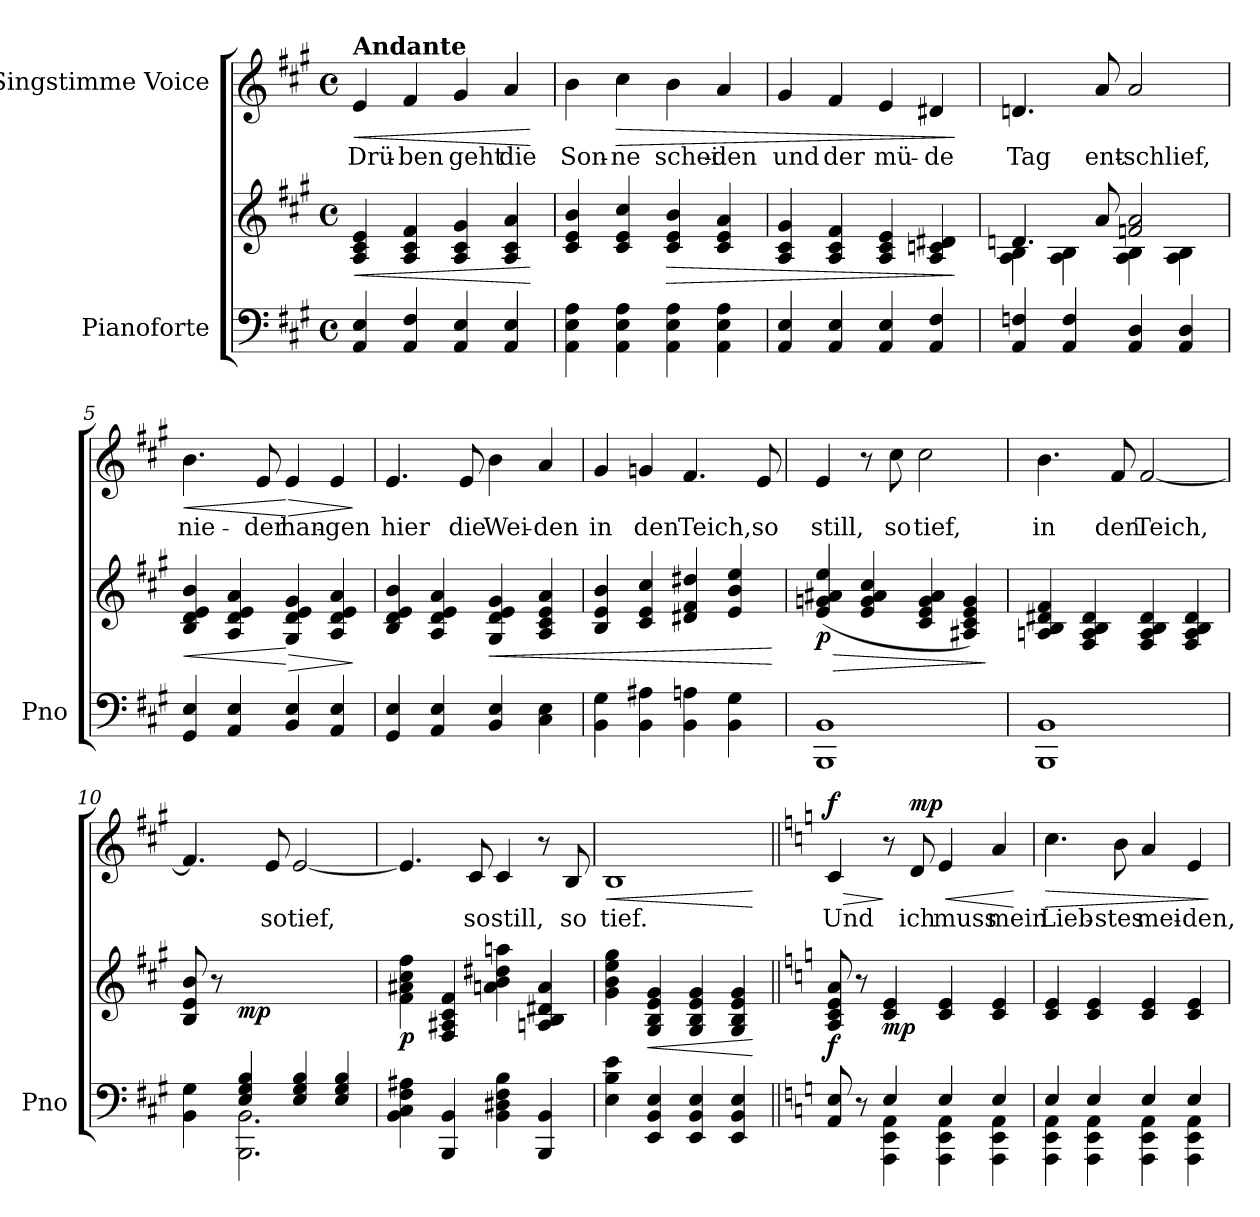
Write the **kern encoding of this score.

**kern	**kern	**dynam	**kern	**text	**dynam
*part2	*part2	*part2	*part1	*part1	*part1
*staff3	*staff2	*staff2/3	*staff1	*staff1	*staff1
*I"Pianoforte	*	*	*I"Singstimme Voice	*	*
*I'Pno	*	*	*	*	*
*clefF4	*clefG2	*	*clefG2	*	*
*k[f#c#g#]	*k[f#c#g#]	*	*k[f#c#g#]	*	*
*M4/4	*M4/4	*	*M4/4	*	*
*met(c)	*met(c)	*	*met(c)	*	*
=1	=1	=1	=1	=1	=1
!	!	!	!LO:TX:a:B:t=Andante	!	!
!	!	!LO:HP:b	!	!LO:LY:b	!LO:HP:b
4AA/ 4E/	4A/ 4c#/ 4e/	<	4e/	Drü-	<
!	!	!	!	!LO:LY:b	!
4AA/ 4F#/	4A/ 4c#/ 4f#/	.	4f#/	-ben	.
!	!	!	!	!LO:LY:b	!
4AA/ 4E/	4A/ 4c#/ 4g#/	.	4g#/	geht	.
!	!	!	!	!LO:LY:b	!
4AA/ 4E/	4A/ 4c#/ 4a/	.	4a/	die	.
.	.	[	.	.	[
=2	=2	=2	=2	=2	=2
!	!	!	!	!LO:LY:b	!
4AA\ 4E\ 4A\	4c#/ 4e/ 4b/	.	4b\	Son-	.
!	!	!	!	!LO:LY:b	!LO:HP:b
4AA\ 4E\ 4A\	4c#/ 4e/ 4cc#/	.	4cc#\	-ne	>
!	!	!LO:HP:b	!	!LO:LY:b	!
4AA\ 4E\ 4A\	4c#/ 4e/ 4b/	>	4b\	schei-	.
!	!	!	!	!LO:LY:b	!
4AA\ 4E\ 4A\	4c#/ 4e/ 4a/	.	4a/	-den	.
=3	=3	=3	=3	=3	=3
!	!	!	!	!LO:LY:b	!
4AA/ 4E/	4A/ 4c#/ 4g#/	.	4g#/	und	.
!	!	!	!	!LO:LY:b	!
4AA/ 4E/	4A/ 4c#/ 4f#/	.	4f#/	der	.
!	!	!	!	!LO:LY:b	!
4AA/ 4E/	4A/ 4c#/ 4e/	.	4e/	mü-	.
!	!	!	!	!LO:LY:b	!
4AA/ 4F#/	4A/ 4cn/ 4d#X/	.	4d#X/	-de	.
.	.	]	.	.	]
=4	=4	=4	=4	=4	=4
*	*^	*	*	*	*
!	!	!	!	!	!LO:LY:b	!
4AA/ 4Fn/	4.dn/	4A\ 4B\	.	4.dn/	Tag	.
4AA/ 4F/	.	4A\ 4B\	.	.	.	.
!	!	!	!	!	!LO:LY:b	!
.	8a/	.	.	8a/	ent-	.
!	!	!	!	!	!LO:LY:b	!
4AA/ 4D/	2fn/ 2a/	4A\ 4B\	.	2a/	-schlief,	.
4AA/ 4D/	.	4A\ 4B\	.	.	.	.
=5	=5	=5	=5	=5	=5	=5
!	!	!	!LO:HP:b	!	!LO:LY:b	!LO:HP:b
*	*v	*v	*	*	*	*
4GG#/ 4E/	4B/ 4d/ 4e/ 4b/	<	4.b\	nie-	<
4AA/ 4E/	4A/ 4d/ 4e/ 4a/	.	.	.	.
!	!	!	!	!LO:LY:b	!
.	.	.	8e/	-der	.
!	!	!LO:HP:n=1:b	!	!LO:LY:b	!LO:HP:n=1:b
4BB/ 4E/	4G#/ 4d/ 4e/ 4g#/	[ >	4e/	han-	[ >
!	!	!	!	!LO:LY:b	!
4AA/ 4E/	4A/ 4d/ 4e/ 4a/	.	4e/	-gen	.
.	.	]	.	.	]
!!LO:LB:g=z
=6	=6	=6	=6	=6	=6
!	!	!	!	!LO:LY:b	!
4GG#/ 4E/	4B/ 4d/ 4e/ 4b/	.	4.e/	hier	.
4AA/ 4E/	4A/ 4d/ 4e/ 4a/	.	.	.	.
!	!	!	!	!LO:LY:b	!
.	.	.	8e/	die	.
!	!	!LO:HP:b	!	!LO:LY:b	!
4BB/ 4E/	4G#/ 4d/ 4e/ 4g#/	<	4b\	Wei-	.
!	!	!	!	!LO:LY:b	!
4C#\ 4E\	4A/ 4c#/ 4e/ 4a/	.	4a/	-den	.
=7	=7	=7	=7	=7	=7
!	!	!	!	!LO:LY:b	!
4BB\ 4G#\	4B/ 4e/ 4b/	.	4g#/	in	.
!	!	!	!	!LO:LY:b	!
4BB\ 4A#X\	4c#/ 4e/ 4cc#/	.	4gn/	den	.
!	!	!	!	!LO:LY:b	!
4BB\ 4An\	4d#X/ 4f#/ 4dd#X/	.	4.f#/	Teich,	.
4BB\ 4G#\	4e/ 4b/ 4ee/	.	.	.	.
!	!	!	!	!LO:LY:b	!
.	.	.	8e/	so	.
.	.	[	.	.	.
=8	=8	=8	=8	=8	=8
!	!	!LO:HP:b	!	!LO:LY:b	!
!	!	!LO:DY:n=1:b	!	!	!
1BBB 1BB	(>4e/ 4gn/ 4a#X/ 4ee/	> p	4e/	still,	.
.	4e/ 4g/ 4a#/ 4cc#/	.	8r	.	.
!	!	!	!	!LO:LY:b	!
.	.	.	8cc#\	so	.
!	!	!	!	!LO:LY:b	!
.	4c#/ 4e/ 4g/ 4a#/	.	2cc#\	tief,	.
.	4A#X/ 4c#/ 4e/ 4g/)	.	.	.	.
.	.	]	.	.	.
=9	=9	=9	=9	=9	=9
!	!	!	!	!LO:LY:b	!
1BBB 1BB	4An/ 4B/ 4d#X/ 4f#/	.	4.b\	in	.
.	4F#/ 4A/ 4B/ 4d#/	.	.	.	.
!	!	!	!	!LO:LY:b	!
.	.	.	8f#/	den	.
!	!	!	!	!LO:LY:b	!
.	4F#/ 4A/ 4B/ 4d#/	.	[2f#/	Teich,	.
.	4F#/ 4A/ 4B/ 4d#/	.	.	.	.
=10	=10	=10	=10	=10	=10
*^	*	*	*	*	*
4ryy	4BB\ 4G#\	8B/ 8e/ 8b/	.	4.f#/]	.	.
.	.	8r	.	.	.	.
!	!	!	!LO:DY:b	!	!	!
4E/ 4G#/ 4B/	2.BBB\ 2.BB\	2.ryy	mp	.	.	.
!	!	!	!	!	!LO:LY:b	!
.	.	.	.	8e/	so	.
!	!	!	!	!	!LO:LY:b	!
4E/ 4G#/ 4B/	.	.	.	[2e/	tief,	.
4E/ 4G#/ 4B/	.	.	.	.	.	.
*v	*v	*	*	*	*	*
!!LO:LB:g=z
=11	=11	=11	=11	=11	=11
!	!	!LO:DY:b	!	!	!
4BB\ 4C#\ 4F#\ 4A#X\	4f#\ 4a#X\ 4cc#\ 4ff#\	p	4.e/]	.	.
4BBB/ 4BB/	4F#/ 4A#X/ 4c#/ 4f#/	.	.	.	.
!	!	!	!	!LO:LY:b	!
.	.	.	8c#/	so	.
!	!	!	!	!LO:LY:b	!
4BB\ 4D#X\ 4F#\ 4B\	4an\ 4b\ 4dd#X\ 4aan\	.	4c#/	still,	.
4BBB/ 4BB/	4An/ 4B/ 4d#X/ 4a/	.	8r	.	.
!	!	!	!	!LO:LY:b	!
.	.	.	8B/	so	.
=12	=12	=12	=12	=12	=12
!	!	!	!	!LO:LY:b	!LO:HP:b
4E\ 4B\ 4e\	4g#\ 4b\ 4ee\ 4gg#\	.	1B	tief.	<
!	!	!LO:HP:b	!	!	!
4EE/ 4BB/ 4E/	4G#/ 4B/ 4e/ 4g#/	<	.	.	.
4EE/ 4BB/ 4E/	4G#/ 4B/ 4e/ 4g#/	.	.	.	.
4EE/ 4BB/ 4E/	4G#/ 4B/ 4e/ 4g#/	.	.	.	.
.	.	[	.	.	[
=13||	=13||	=13||	=13||	=13||	=13||
*k[]	*k[]	*	*k[]	*	*
*	*	*	*MM94	*	*
*^	*	*	*	*	*
!	!	!	!LO:DY:b	!	!LO:LY:b	!LO:HP:b
!	!	!	!	!	!	!LO:DY:n=1:a
4ryy	8AA/ 8E/	8A/ 8c/ 8e/ 8a/	f	4c/	Und	> f
.	8r	8r	.	.	.	.
!	!	!	!LO:DY:b	!	!	!
4E/	4AAA\ 4EE\ 4AA\	4c/ 4e/	mp	8r	.	]
!	!	!	!	!	!LO:LY:b	!LO:HP:b
!	!	!	!	!	!	!LO:DY:n=2:a
.	.	.	.	8d/	ich	< mp
!	!	!	!	!	!LO:LY:b	!
4E/	4AAA\ 4EE\ 4AA\	4c/ 4e/	.	4e/	muss	.
!	!	!	!	!	!LO:LY:b	!
4E/	4AAA\ 4EE\ 4AA\	4c/ 4e/	.	4a/	mein	.
*v	*v	*	*	*	*	*
.	.	.	.	.	[
=14	=14	=14	=14	=14	=14
*^	*	*	*	*	*
!	!	!	!	!	!LO:LY:b	!LO:HP:b
4E/	4AAA\ 4EE\ 4AA\	4c/ 4e/	.	4.cc\	Lieb-	>
4E/	4AAA\ 4EE\ 4AA\	4c/ 4e/	.	.	.	.
!	!	!	!	!	!LO:LY:b	!
.	.	.	.	8b\	-stes	.
!	!	!	!	!	!LO:LY:b	!
4E/	4AAA\ 4EE\ 4AA\	4c/ 4e/	.	4a/	mei-	.
!	!	!	!	!	!LO:LY:b	!
4E/	4AAA\ 4EE\ 4AA\	4c/ 4e/	.	4e/	-den,	.
*v	*v	*	*	*	*	*
.	.	.	.	.	]
=	=	=	=	=	=
*-	*-	*-	*-	*-	*-
